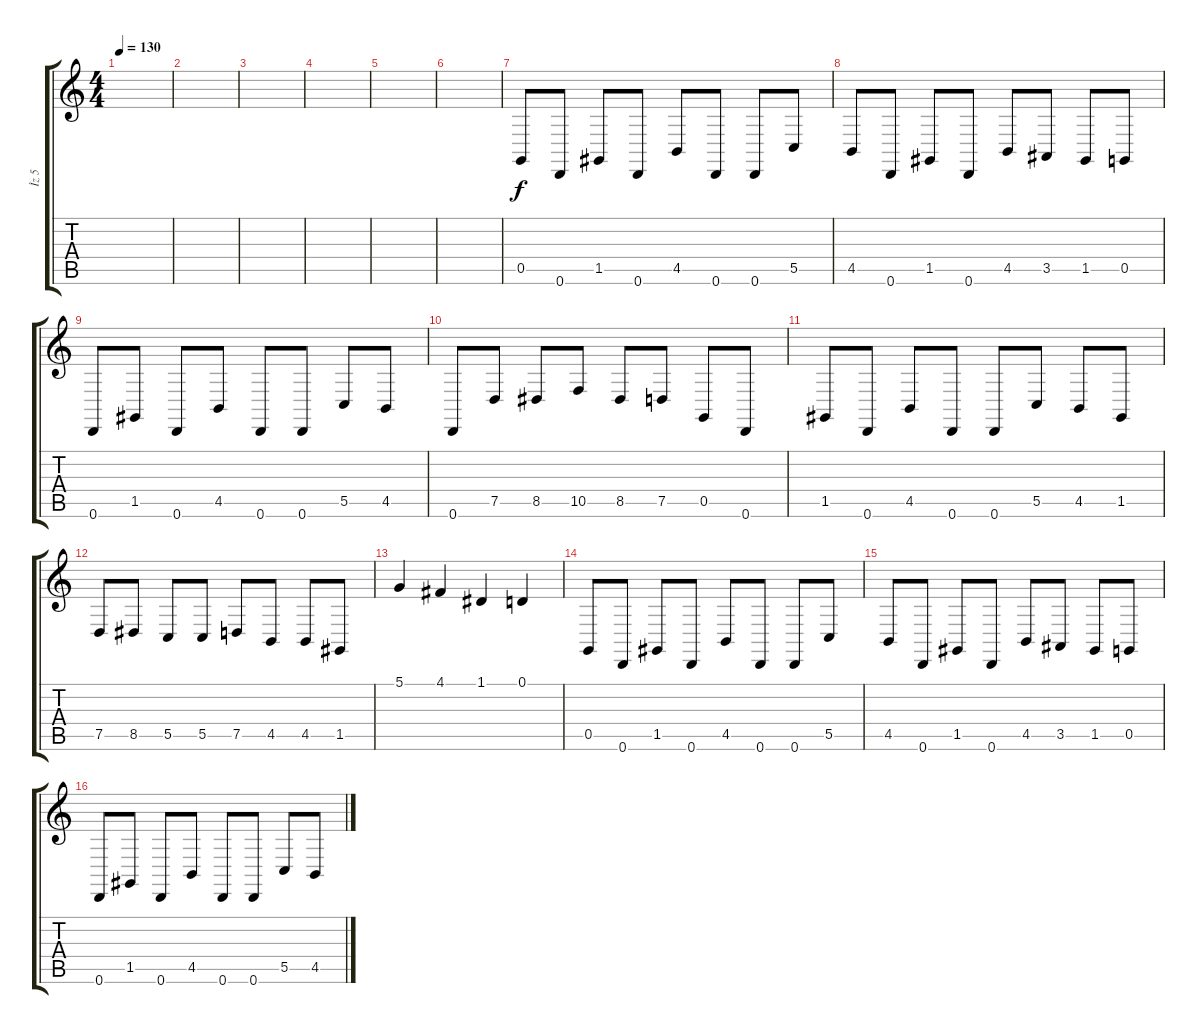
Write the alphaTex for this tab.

\track ("İz 5" "İz 5") {instrument stringensemble1}
\staff {score tabs}
\tuning (D4 A3 F3 C3 G2 D2) {hide}
\ts (4 4)
\tempo 130
\clef g2
\ks c
|
|
|
|
|
|
0.5.8 0.6.8 1.5.8 0.6.8 4.5.8 0.6.8 0.6.8 5.5.8 |
4.5.8 0.6.8 1.5.8 0.6.8 4.5.8 3.5.8 1.5.8 0.5.8 |
0.6.8 1.5.8 0.6.8 4.5.8 0.6.8 0.6.8 5.5.8 4.5.8 |
0.6.8 7.5.8 8.5.8 10.5.8 8.5.8 7.5.8 0.5.8 0.6.8 |
1.5.8 0.6.8 4.5.8 0.6.8 0.6.8 5.5.8 4.5.8 1.5.8 |
7.5.8 8.5.8 5.5.8 5.5.8 7.5.8 4.5.8 4.5.8 1.5.8 |
5.1.4 4.1.4 1.1.4 0.1.4 |
0.5.8 0.6.8 1.5.8 0.6.8 4.5.8 0.6.8 0.6.8 5.5.8 |
4.5.8 0.6.8 1.5.8 0.6.8 4.5.8 3.5.8 1.5.8 0.5.8 |
0.6.8 1.5.8 0.6.8 4.5.8 0.6.8 0.6.8 5.5.8 4.5.8
